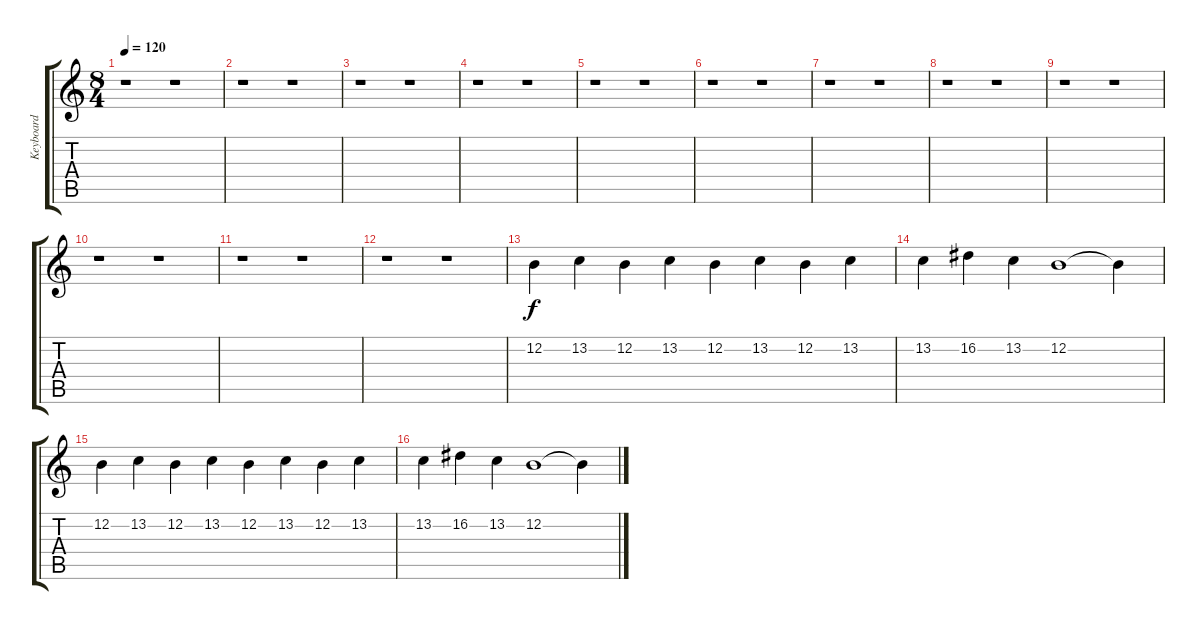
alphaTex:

\track ("Keyboard" "Keyboard") {instrument harmonica}
\staff {score tabs}
\tuning (E4 B3 G3 D3 A2 E2) {hide}
\ts (8 4)
\tempo 120
\clef g2
\ks c
r.1{dy f instrument harmonica} r.1 |
r.1 r.1 |
r.1 r.1 |
r.1 r.1 |
r.1 r.1 |
r.1 r.1 |
r.1 r.1 |
r.1 r.1 |
r.1 r.1 |
r.1 r.1 |
r.1 r.1 |
r.1 r.1 |
12.2.4 13.2.4 12.2.4 13.2.4 12.2.4 13.2.4 12.2.4 13.2.4 |
13.2.4 16.2.4 13.2.4 12.2.1 12.2{t}.4 |
12.2.4 13.2.4 12.2.4 13.2.4 12.2.4 13.2.4 12.2.4 13.2.4 |
13.2.4 16.2.4 13.2.4 12.2.1 12.2{t}.4
